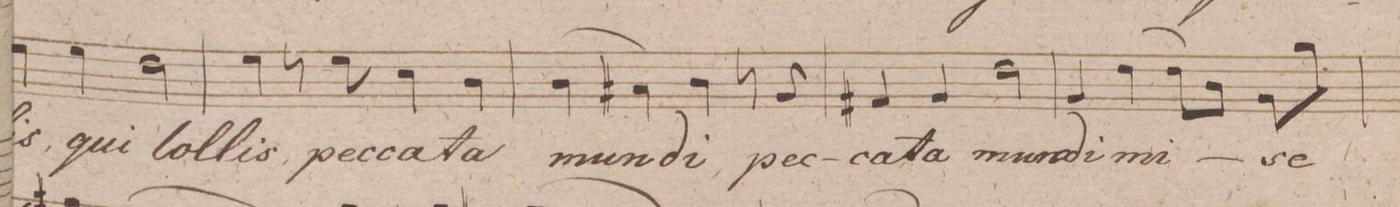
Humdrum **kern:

**kern	**text
*I"Basso	*
*clefF4	*
*k[f#]	*
*met(c)	*
*M4/4	*
4G	-lis,
4G	qui
2F#	tol-
=21	=21
4G	-lis
8r	.
8G	pec-
4E	-ca-
4D	-ta
=22	=22
(>4D\	mun-
4C#X\)	.
4D	-di,
8r	.
8BB	pec-
=23	=23
4AA#X	-ca-
4BB	-ta
2F#	mun-
=24	=24
4BB	-di
[4F#	mi-
8F#L]	.
8DJ	.
8BBL	-se-
8BJ	.
=25	=25
*-	*-
